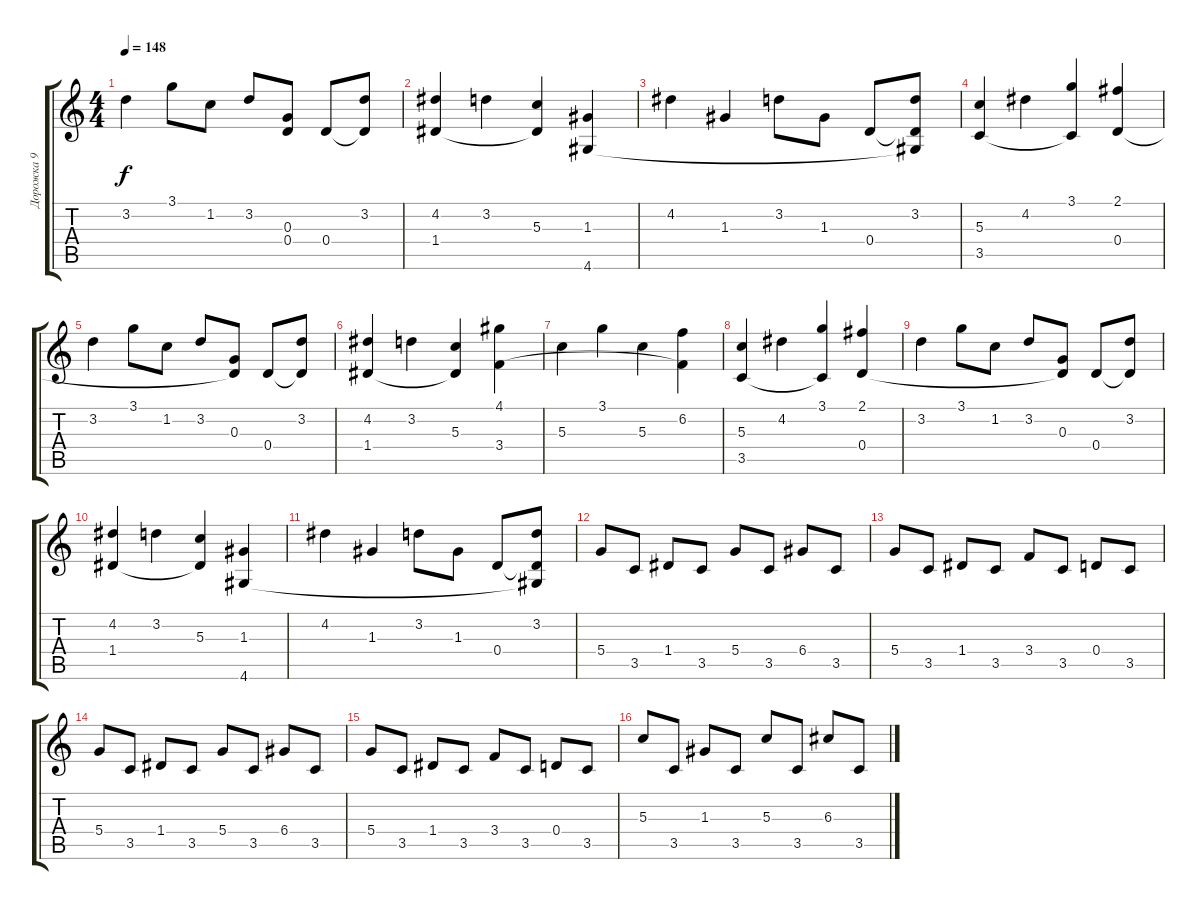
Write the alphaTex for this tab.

\track ("Дорожка 9" "Дорожка 9") {instrument acousticgrandpiano}
\staff {score tabs}
\tuning (E5 B4 G4 D4 A3 E3) {hide}
\ts (4 4)
\tempo 148
\clef g2
\ks c
3.2.4{dy f} 3.1.8 1.2.8 3.2.8 (0.3 0.4{t}).8 0.4.8 (3.2 0.4{t}).8 |
(4.2 1.4).4 3.2.4 (5.3 1.4{t}).4 (1.3 4.6).4 |
4.2.4 1.3.4 3.2.8 1.3.8 0.4.8 (3.2 0.4{t} 4.6{t}).8 |
(5.3 3.5).4 4.2.4 (3.1 3.5{t}).4 (2.1 0.4).4 |
3.2.4 3.1.8 1.2.8 3.2.8 (0.3 0.4{t}).8 0.4.8 (3.2 0.4{t}).8 |
(4.2 1.4).4 3.2.4 (5.3 1.4{t}).4 (4.1 3.4).4 |
5.3.4 3.1.4 5.3.4 (6.2 3.4{t}).4 |
(5.3 3.5).4 4.2.4 (3.1 3.5{t}).4 (2.1 0.4).4 |
3.2.4 3.1.8 1.2.8 3.2.8 (0.3 0.4{t}).8 0.4.8 (3.2 0.4{t}).8 |
(4.2 1.4).4 3.2.4 (5.3 1.4{t}).4 (1.3 4.6).4 |
4.2.4 1.3.4 3.2.8 1.3.8 0.4.8 (3.2 0.4{t} 4.6{t}).8 |
5.4.8 3.5.8 1.4.8 3.5.8 5.4.8 3.5.8 6.4.8 3.5.8 |
5.4.8 3.5.8 1.4.8 3.5.8 3.4.8 3.5.8 0.4.8 3.5.8 |
5.4.8 3.5.8 1.4.8 3.5.8 5.4.8 3.5.8 6.4.8 3.5.8 |
5.4.8 3.5.8 1.4.8 3.5.8 3.4.8 3.5.8 0.4.8 3.5.8 |
5.3.8 3.5.8 1.3.8 3.5.8 5.3.8 3.5.8 6.3.8 3.5.8
